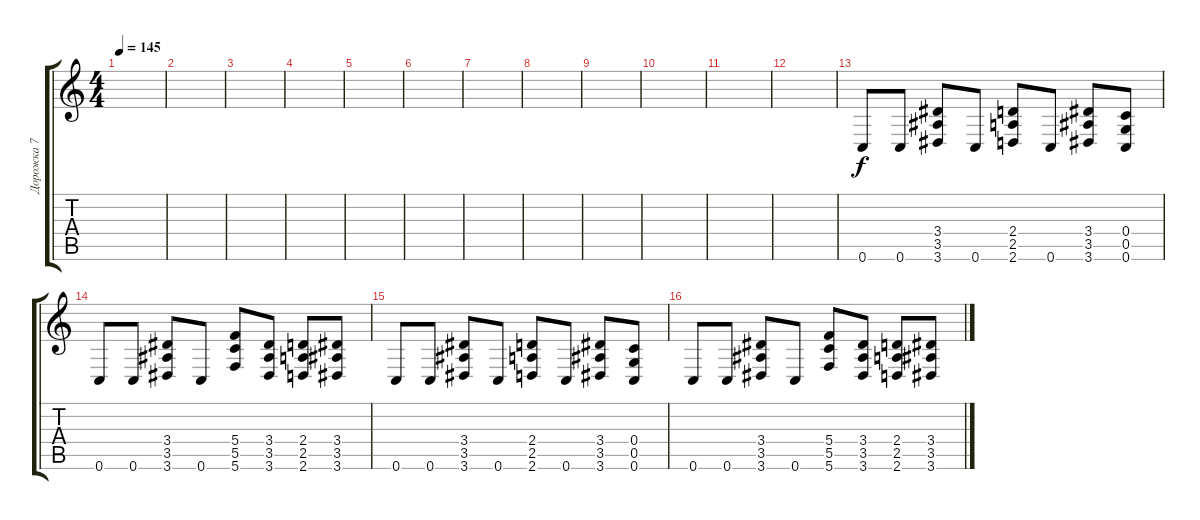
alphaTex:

\track ("Дорожка 7" "Дорожка 7") {instrument distortionguitar}
\staff {score tabs}
\tuning (D4 A3 F3 C3 G2 C2) {hide}
\ts (4 4)
\tempo 145
\clef g2
\ks c
|
|
|
|
|
|
|
|
|
|
|
|
0.6.8 0.6.8 (3.4 3.5 3.6).8 0.6.8 (2.4 2.5 2.6).8 0.6.8 (3.4 3.5 3.6).8 (0.4 0.5 0.6).8 |
0.6.8 0.6.8 (3.4 3.5 3.6).8 0.6.8 (5.4 5.5 5.6).8 (3.4 3.5 3.6).8 (2.4 2.5 2.6).8 (3.4 3.5 3.6).8 |
0.6.8 0.6.8 (3.4 3.5 3.6).8 0.6.8 (2.4 2.5 2.6).8 0.6.8 (3.4 3.5 3.6).8 (0.4 0.5 0.6).8 |
0.6.8 0.6.8 (3.4 3.5 3.6).8 0.6.8 (5.4 5.5 5.6).8 (3.4 3.5 3.6).8 (2.4 2.5 2.6).8 (3.4 3.5 3.6).8
